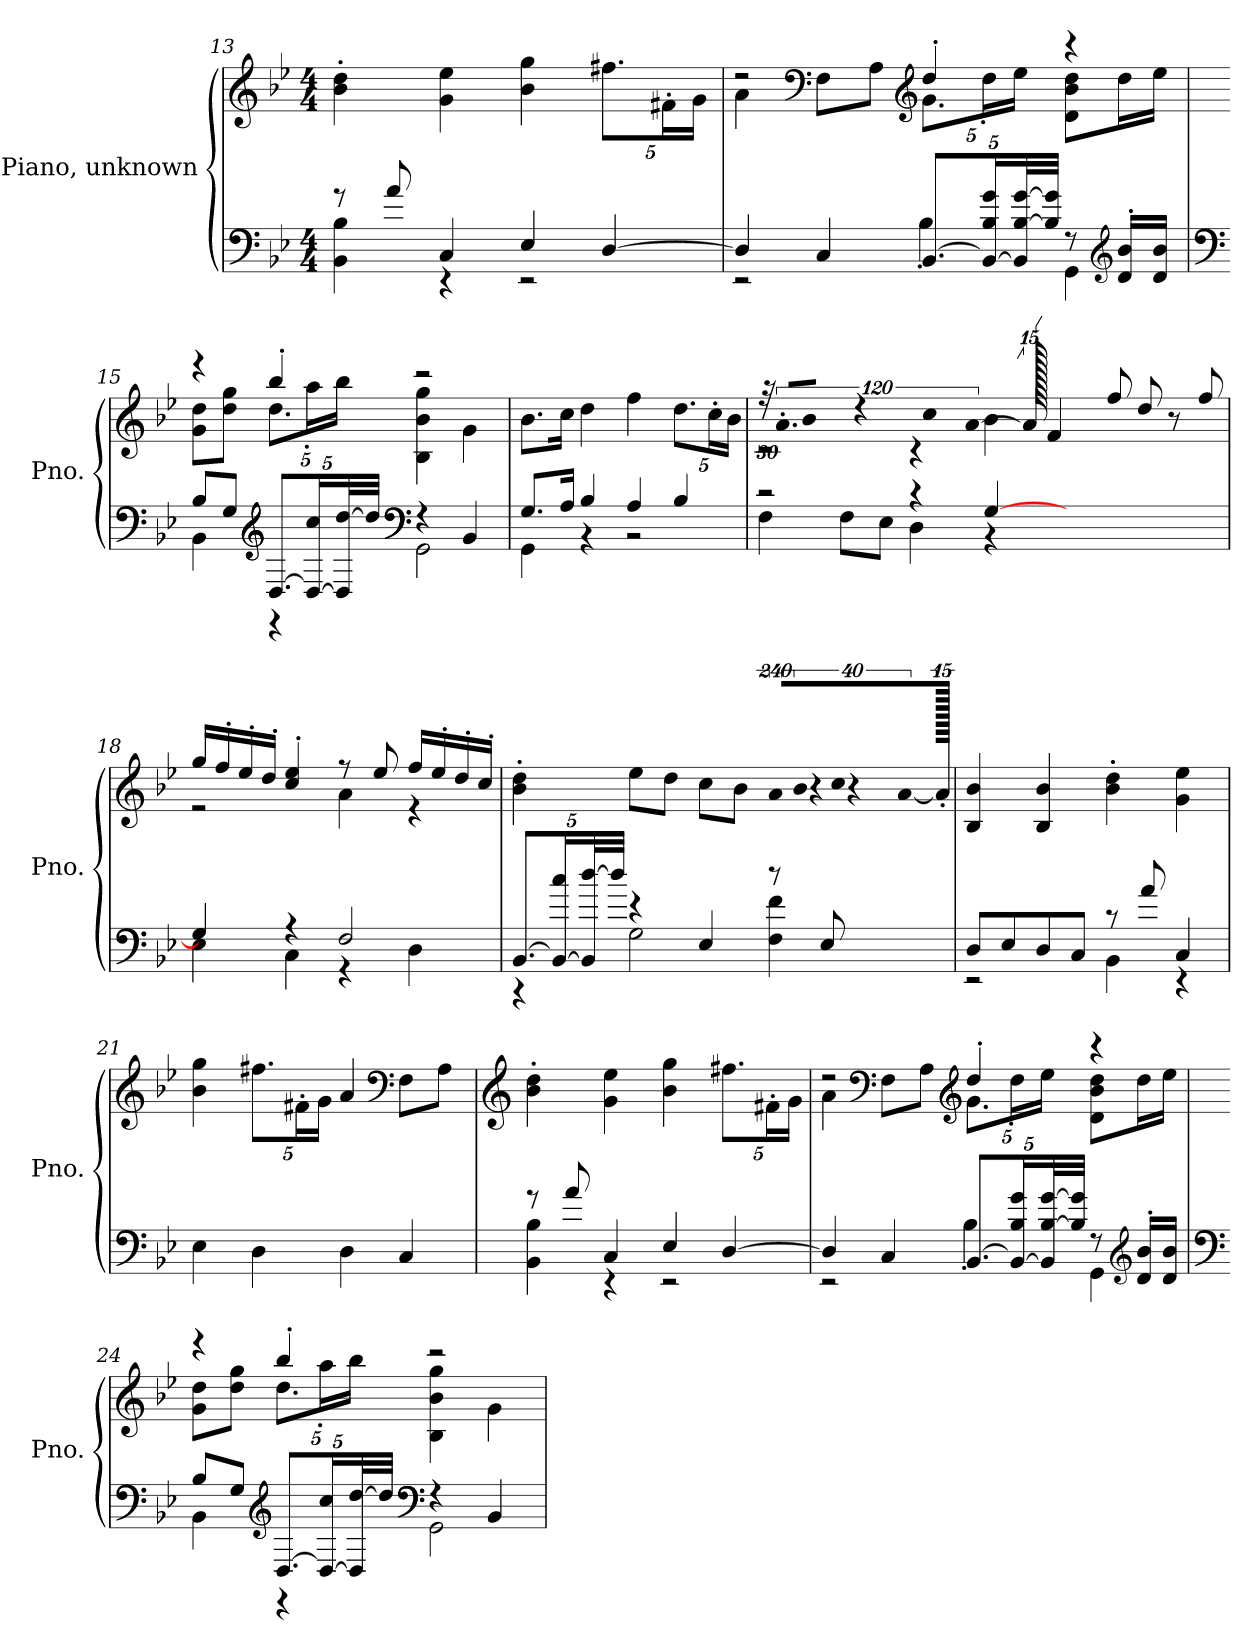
**kern	**kern
*part1	*part1
*staff2	*staff1
*I"Piano, unknown	*
*I'Pno.	*
!!LO:LB:g=z
*clefF4	*clefG2
*k[b-e-]	*k[b-e-]
*M4/4	*M4/4
=13	=13
*^	*
8r	4BB-\ 4B-\	4b-\' 4dd\'
8a/	.	.
4C/	4r	4g\ 4ee-\
4E-/	2r	4b-\ 4gg\
*	*	*Xbrackettup
[4D/	.	10.ff#X\L
.	.	20f#X'\L
.	.	20g\JJ
=14	=14	=14
*	*	*^
4D/]	2r	2r	4a\
*	*	*clefF4	*
4C/	.	.	8F\L
.	.	.	8A\J
*	*	*clefG2	*
*Xbrackettup	*	*	*
[10.BB-/L	4B-'\	4dd'/	10.g\L
20BB-/_ 20B-/ 20g/L	.	.	20dd'\L
40BB-/] [40B-/ [40g/L	.	.	20ee-\JJ
40B-/] 40g/]JJJ	.	.	.
8r	4GG\	4r	8d\ 8b-\ 8dd\L
*clefG2	*	*	*
16d/' 16b-/'LL	.	.	16dd\L
16d/ 16b-/JJ	.	.	16ee-\JJ
=15	=15	=15	=15
*clefF4	*	*	*
8B-/L	4BB-\	4r	8g\ 8dd\L
8G/J	.	.	8dd\ 8gg\J
*clefG2	*	*	*
[10.D/L	4r	4bb-'/	10.dd\L
20D/_ 20cc/L	.	.	20aa'\L
40D/] [40dd/L	.	.	20bb-\JJ
40dd/JJJ]	.	.	.
*clefF4	*	*	*
4r	2GG\	2r	4B-\ 4b-\ 4gg\
4BB-/	.	.	4g\
*	*	*v	*v
!!LO:LB:g=z
=16	=16	=16
8.G/L	4GG\	8.b-\L
16A/Jk	.	16cc\Jk
4B-/	4r	4dd\
4A/	2r	4ff\
4B-/	.	10.dd\L
.	.	20cc'\L
.	.	20b-\JJ
=17	=17	=17
*	*	*brackettup
!	!	!LO:N:vis=64
*	*	*^
2r	4F\	960%17r	2r
!	!	!LO:N:vis=32.	!
.	.	1920%103a'/LLL	.
!	!	!LO:N:vis=32	!
.	.	640%23b-/JJJ	.
!	!	!LO:N:vis=32	!
.	.	640%23r	.
!	!	!LO:N:vis=32	!
.	.	640%23cc/KLL	.
.	.	[240%17a/J	.
.	8F\L	1920a/]	.
.	.	4f/	.
.	8E-\J	.	.
4r	4D\	.	4r
.	.	8ff/L	.
.	.	8dd/J	.
[4G/	4r	.	4b-\
.	.	8r	.
.	.	8ff/	.
1920ryy	1920ryy	.	1920ryy
=18	=18	=18	=18
4G/]	4E-\	16gg/LL	2r
.	.	16ff'/	.
.	.	16ee-'/	.
.	.	16dd'/JJ	.
4r	4C\	4cc/' 4ee-/'	.
2F/	4r	8r	4a\
.	.	8ee-/	.
.	4D\	16ff/LL	4r
.	.	16ee-'/	.
.	.	16dd'/	.
.	.	16cc'/JJ	.
*	*	*v	*v
!!LO:PB:g=z
=19	=19	=19
[10.BB-/L	4r	4b-\' 4dd\'
20BB-/_ 20cc/L	.	.
40BB-/] [40dd/L	.	.
40dd/JJJ]	.	.
4r	2G\	8ee-\L
.	.	8dd\J
4E-/	.	8cc\L
.	.	8b-\J
!	!	!LO:N:vis=16
8r	4F\ 4f\	1920%137a/LL
!	!	!LO:N:vis=32
.	.	640%23b-/JJk
!	!	!LO:N:vis=32
.	.	640%23r
8E-/	.	.
!	!	!LO:N:vis=32
.	.	640%23cc\
!	!	!LO:N:vis=64
.	.	960%17r
.	.	[320%17a/
1920ryy	1920ryy	1920a'/]
=20	=20	=20
8D/L	2r	4B-/ 4b-/
8E-/	.	.
8D/	.	4B-/ 4b-/
8C/J	.	.
8r	4BB-\	4b-\' 4dd\'
8a/	.	.
4C/	4r	4g\ 4ee-\
*v	*v	*
=21	=21
4E-\	4b-\ 4gg\
*	*Xbrackettup
4D\	10.ff#X\L
.	20f#X'\L
.	20g\JJ
4D\	4a/
*	*clefF4
4C/	8F\L
.	8A\J
!!LO:LB:g=z
=22	=22
*	*clefG2
*^	*
8r	4BB-\ 4B-\	4b-\' 4dd\'
8a/	.	.
4C/	4r	4g\ 4ee-\
4E-/	2r	4b-\ 4gg\
[4D/	.	10.ff#X\L
.	.	20f#X'\L
.	.	20g\JJ
=23	=23	=23
*	*	*^
4D/]	2r	2r	4a\
*	*	*clefF4	*
4C/	.	.	8F\L
.	.	.	8A\J
*	*	*clefG2	*
[10.BB-/L	4B-'\	4dd'/	10.g\L
20BB-/_ 20B-/ 20g/L	.	.	20dd'\L
40BB-/] [40B-/ [40g/L	.	.	20ee-\JJ
40B-/] 40g/]JJJ	.	.	.
8r	4GG\	4r	8d\ 8b-\ 8dd\L
*clefG2	*	*	*
16d/' 16b-/'LL	.	.	16dd\L
16d/ 16b-/JJ	.	.	16ee-\JJ
=24	=24	=24	=24
*clefF4	*	*	*
8B-/L	4BB-\	4r	8g\ 8dd\L
8G/J	.	.	8dd\ 8gg\J
*clefG2	*	*	*
[10.D/L	4r	4bb-'/	10.dd\L
20D/_ 20cc/L	.	.	20aa'\L
40D/] [40dd/L	.	.	20bb-\JJ
40dd/JJJ]	.	.	.
*clefF4	*	*	*
4r	2GG\	2r	4B-\ 4b-\ 4gg\
4BB-/	.	.	4g\
*v	*v	*	*
*	*v	*v
=	=
*-	*-
